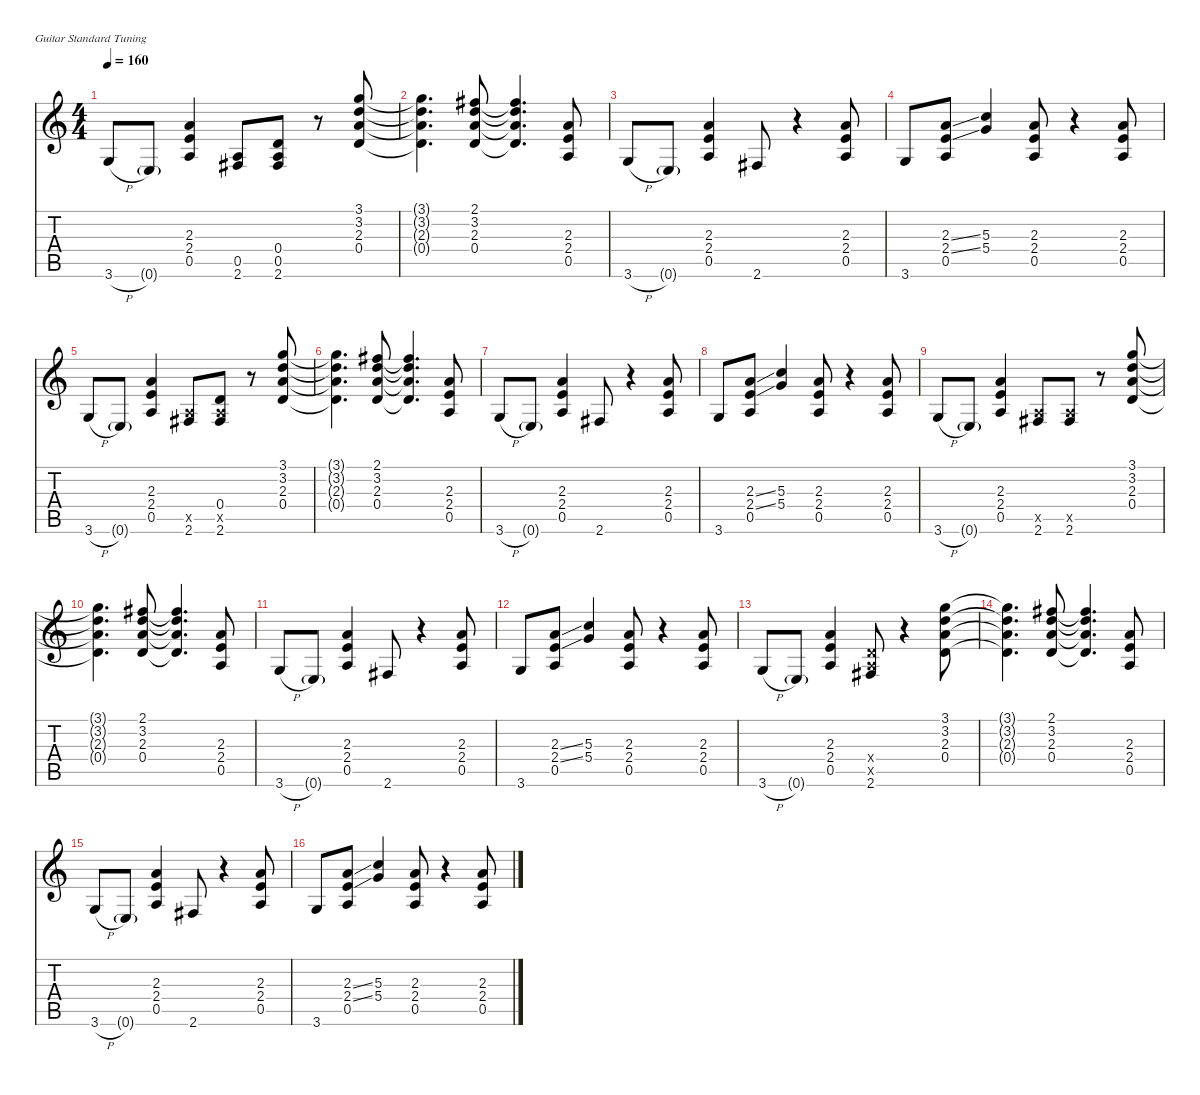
\defaultSystemsLayout 4
\hideDynamics
\bracketExtendMode nobrackets
\singleTrackTrackNamePolicy hidden
\multiTrackTrackNamePolicy hidden
\firstSystemTrackNameMode fullname
\firstSystemTrackNameOrientation horizontal
\otherSystemsTrackNameOrientation horizontal
\track ("Guitar 1" "od.guit.") {defaultSystemsLayout 8 mute instrument overdrivenguitar}
\staff {score tabs}
\tuning (E4 B3 G3 D3 A2 E2)
\ts (4 4)
\tempo 160
\clef g2
\ks c
3.6{h}.8{dy f beam Up} 0.6{g}.8{beam Up} (2.3 2.4 0.5).4{beam Up} (0.5 2.6{acc #}).8{beam Up} (0.4 0.5 2.6{acc #}).8{beam Up} r.8{beam Up} (3.1 3.2 2.3 0.4).8{beam Down} |
(3.1{t} 3.2{t} 2.3{t} 0.4{t}).4{d beam Down} (2.1{acc #} 3.2 2.3 0.4).8{beam Up} (2.1{t acc #} 3.2{t} 2.3{t} 0.4{t}).4{d beam Up} (2.3 2.4 0.5).8{beam Up} |
3.6{h}.8{beam Up} 0.6{g}.8{beam Up} (2.3 2.4 0.5).4{beam Up} 2.6{acc #}.8{beam Up} r.4{beam Up} (2.3 2.4 0.5).8{beam Up} |
3.6.8{beam Up} (2.3{ss} 2.4{ss} 0.5).8{beam Up} (5.3 5.4).4{beam Up} (2.3 2.4 0.5).8{beam Up} r.4{beam Up} (2.3 2.4 0.5).8{beam Up} |
3.6{h}.8{beam Up} 0.6{g}.8{beam Up} (2.3 2.4 0.5).4{beam Up} (0.5{x} 2.6{acc #}).8{beam Up} (0.4 0.5{x} 2.6{acc #}).8{beam Up} r.8{beam Up} (3.1 3.2 2.3 0.4).8{beam Down} |
(3.1{t} 3.2{t} 2.3{t} 0.4{t}).4{d beam Down} (2.1{acc #} 3.2 2.3 0.4).8{beam Up} (2.1{t acc #} 3.2{t} 2.3{t} 0.4{t}).4{d beam Up} (2.3 2.4 0.5).8{beam Up} |
3.6{h}.8{beam Up} 0.6{g}.8{beam Up} (2.3 2.4 0.5).4{beam Up} 2.6{acc #}.8{beam Up} r.4{beam Up} (2.3 2.4 0.5).8{beam Up} |
3.6.8{beam Up} (2.3{ss} 2.4{ss} 0.5).8{beam Up} (5.3 5.4).4{beam Up} (2.3 2.4 0.5).8{beam Up} r.4{beam Up} (2.3 2.4 0.5).8{beam Up} |
3.6{h}.8{beam Up} 0.6{g}.8{beam Up} (2.3 2.4 0.5).4{beam Up} (0.5{x} 2.6{acc #}).8{beam Up} (0.5{x} 2.6{acc #}).8{beam Up} r.8{beam Up} (3.1 3.2 2.3 0.4).8{beam Down} |
(3.1{t} 3.2{t} 2.3{t} 0.4{t}).4{d beam Down} (2.1{acc #} 3.2 2.3 0.4).8{beam Up} (2.1{t acc #} 3.2{t} 2.3{t} 0.4{t}).4{d beam Up} (2.3 2.4 0.5).8{beam Up} |
3.6{h}.8{beam Up} 0.6{g}.8{beam Up} (2.3 2.4 0.5).4{beam Up} 2.6{acc #}.8{beam Up} r.4{beam Up} (2.3 2.4 0.5).8{beam Up} |
3.6.8{beam Up} (2.3{ss} 2.4{ss} 0.5).8{beam Up} (5.3 5.4).4{beam Up} (2.3 2.4 0.5).8{beam Up} r.4{beam Up} (2.3 2.4 0.5).8{beam Up} |
3.6{h}.8{beam Up} 0.6{g}.8{beam Up} (2.3 2.4 0.5).4{beam Up} (0.4{x} 0.5{x} 2.6{acc #}).8{beam Up} r.4{beam Up} (3.1 3.2 2.3 0.4).8{beam Down} |
(3.1{t} 3.2{t} 2.3{t} 0.4{t}).4{d beam Down} (2.1{acc #} 3.2 2.3 0.4).8{beam Up} (2.1{t acc #} 3.2{t} 2.3{t} 0.4{t}).4{d beam Up} (2.3 2.4 0.5).8{beam Up} |
3.6{h}.8{beam Up} 0.6{g}.8{beam Up} (2.3 2.4 0.5).4{beam Up} 2.6{acc #}.8{beam Up} r.4{beam Up} (2.3 2.4 0.5).8{beam Up} |
3.6.8{beam Up} (2.3{ss} 2.4{ss} 0.5).8{beam Up} (5.3 5.4).4{beam Up} (2.3 2.4 0.5).8{beam Up} r.4{beam Up} (2.3 2.4 0.5).8{beam Up}
